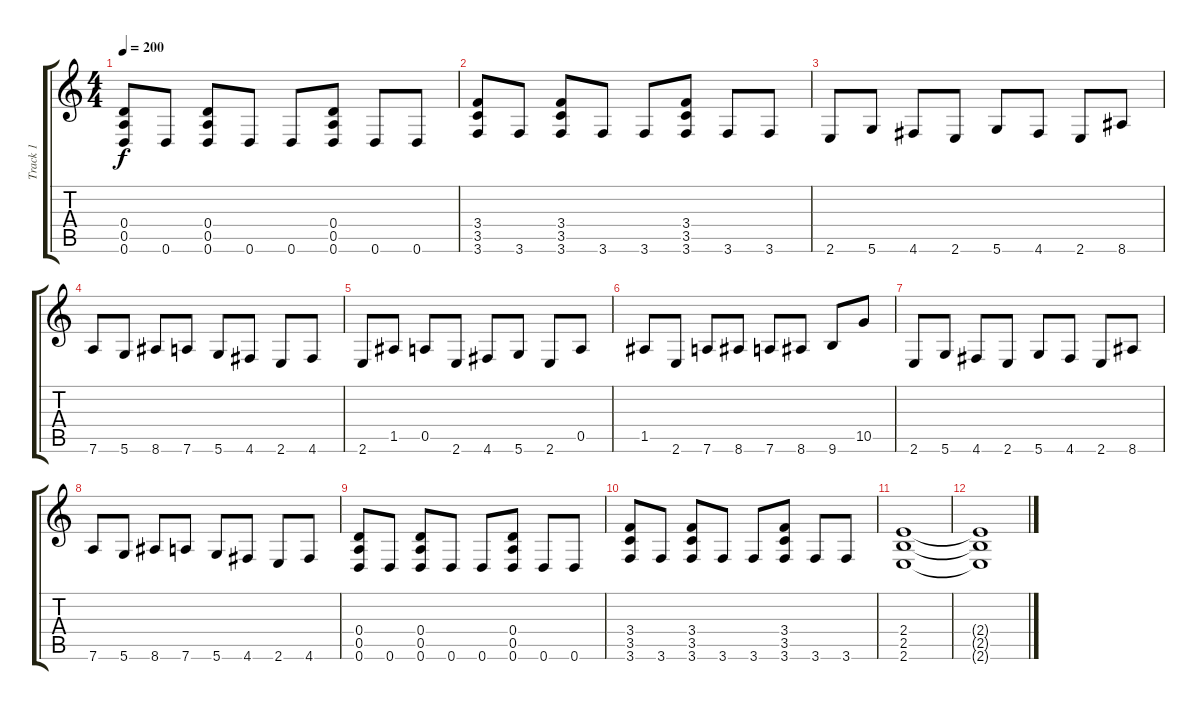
\track ("Track 1" "Track 1") {instrument acousticguitarsteel}
\staff {score tabs}
\tuning (E4 B3 G3 D3 A2 D2) {hide}
\ts (4 4)
\tempo 200
\clef g2
\ks c
(0.4 0.5 0.6).8{dy f} 0.6.8 (0.4 0.5 0.6).8 0.6.8 0.6.8 (0.4 0.5 0.6).8 0.6.8 0.6.8 |
(3.4 3.5 3.6).8 3.6.8 (3.4 3.5 3.6).8 3.6.8 3.6.8 (3.4 3.5 3.6).8 3.6.8 3.6.8 |
2.6.8 5.6.8 4.6.8 2.6.8 5.6.8 4.6.8 2.6.8 8.6.8 |
7.6.8 5.6.8 8.6.8 7.6.8 5.6.8 4.6.8 2.6.8 4.6.8 |
2.6.8 1.5.8 0.5.8 2.6.8 4.6.8 5.6.8 2.6.8 0.5.8 |
1.5.8 2.6.8 7.6.8 8.6.8 7.6.8 8.6.8 9.6.8 10.5.8 |
2.6.8 5.6.8 4.6.8 2.6.8 5.6.8 4.6.8 2.6.8 8.6.8 |
7.6.8 5.6.8 8.6.8 7.6.8 5.6.8 4.6.8 2.6.8 4.6.8 |
(0.4 0.5 0.6).8 0.6.8 (0.4 0.5 0.6).8 0.6.8 0.6.8 (0.4 0.5 0.6).8 0.6.8 0.6.8 |
(3.4 3.5 3.6).8 3.6.8 (3.4 3.5 3.6).8 3.6.8 3.6.8 (3.4 3.5 3.6).8 3.6.8 3.6.8 |
(2.4 2.5 2.6).1 |
(2.4{t} 2.5{t} 2.6{t}).1
